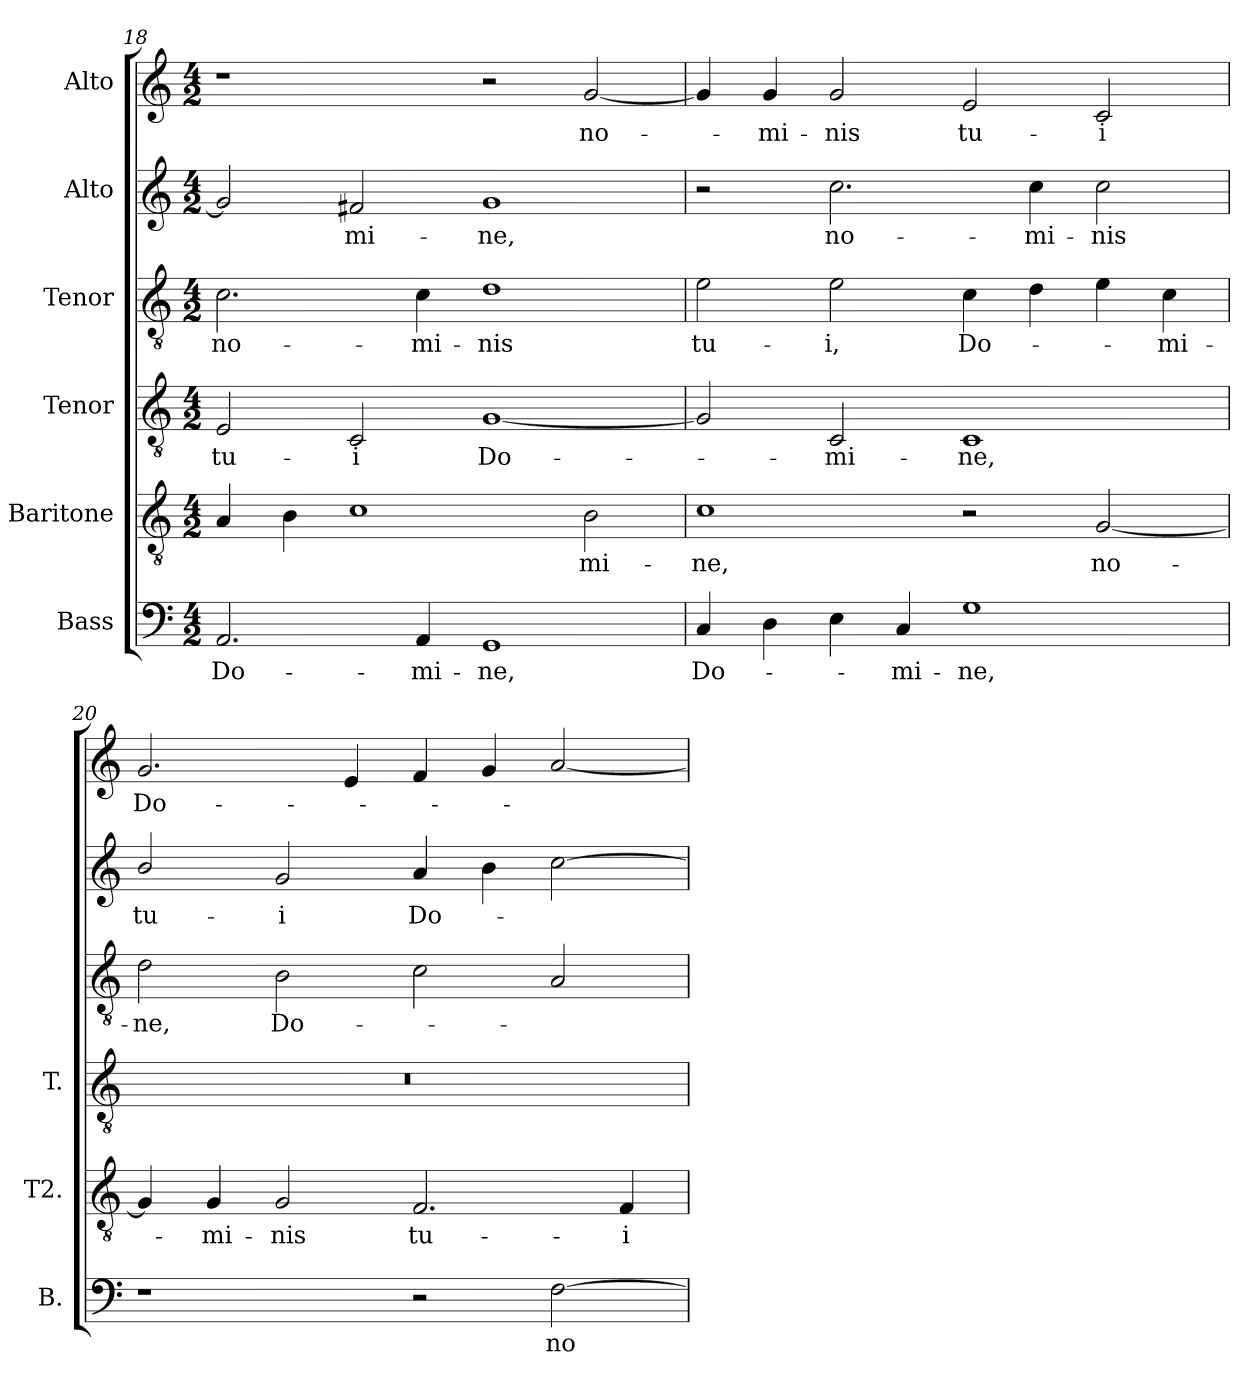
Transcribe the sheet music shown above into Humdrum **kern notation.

**kern	**text	**kern	**text	**kern	**text	**kern	**text	**kern	**text	**kern	**text
*part6	*part6	*part5	*part5	*part4	*part4	*part3	*part3	*part2	*part2	*part1	*part1
*staff6	*staff6	*staff5	*staff5	*staff4	*staff4	*staff3	*staff3	*staff2	*staff2	*staff1	*staff1
*I"Bass	*	*I"Baritone	*	*I"Tenor	*	*I"Tenor	*	*I"Alto	*	*I"Alto	*
*I'B.	*	*I'T2.	*	*I'T.	*	*	*	*	*	*	*
!!LO:PB:g=z
*clefF4	*	*clefGv2	*	*clefGv2	*	*clefGv2	*	*clefG2	*	*clefG2	*
*	*	*ITrd7c12	*	*ITrd7c12	*	*ITrd7c12	*	*	*	*	*
*k[]	*	*k[]	*	*k[]	*	*k[]	*	*k[]	*	*k[]	*
*C:	*	*C:	*	*C:	*	*C:	*	*C:	*	*C:	*
*M4/2	*	*M4/2	*	*M4/2	*	*M4/2	*	*M4/2	*	*M4/2	*
=18	=18	=18	=18	=18	=18	=18	=18	=18	=18	=18	=18
!	!LO:LY:b:color=#000000	!	!	!	!	!	!	!	!	!	!
!	!	!	!	!	!LO:LY:b:color=#000000	!	!	!	!	!	!
!	!	!	!	!	!	!	!LO:LY:b:color=#000000	!	!	!	!
2.AAi/	Do-	4AAi/	.	2EEi/	tu-	2.Ci\	no-	2gi/]	.	1r	.
.	.	4BBi\	.	.	.	.	.	.	.	.	.
!	!	!	!	!	!LO:LY:b:color=#000000	!	!	!	!	!	!
!	!	!	!	!	!	!	!	!	!LO:LY:b:color=#000000	!	!
.	.	1Ci	.	2CCi/	-i	.	.	2f#Xi/	-mi-	.	.
!	!LO:LY:b:color=#000000	!	!	!	!	!	!	!	!	!	!
!	!	!	!	!	!	!	!LO:LY:b:color=#000000	!	!	!	!
4AAi/	-mi-	.	.	.	.	4Ci\	-mi-	.	.	.	.
!	!LO:LY:b:color=#000000	!	!	!	!	!	!	!	!	!	!
!	!	!	!	!	!LO:LY:b:color=#000000	!	!	!	!	!	!
!	!	!	!	!	!	!	!LO:LY:b:color=#000000	!	!	!	!
!	!	!	!	!	!	!	!	!	!LO:LY:b:color=#000000	!	!
1GGi	-ne,	.	.	[1GGi	Do-	1Di	-nis	1gi	-ne,	2r	.
!	!	!	!LO:LY:b:color=#000000	!	!	!	!	!	!	!	!
!	!	!	!	!	!	!	!	!	!	!	!LO:LY:b:color=#000000
.	.	2BBi\	-mi-	.	.	.	.	.	.	[2gi/	no-
=19	=19	=19	=19	=19	=19	=19	=19	=19	=19	=19	=19
!	!LO:LY:b:color=#000000	!	!	!	!	!	!	!	!	!	!
!	!	!	!LO:LY:b:color=#000000	!	!	!	!	!	!	!	!
!	!	!	!	!	!	!	!LO:LY:b:color=#000000	!	!	!	!
4Ci/	Do-	1Ci	-ne,	2GGi/]	.	2Ei\	tu-	2r	.	4gi/]	.
!	!	!	!	!	!	!	!	!	!	!	!LO:LY:b:color=#000000
4Di\	.	.	.	.	.	.	.	.	.	4gi/	-mi-
!	!	!	!	!	!LO:LY:b:color=#000000	!	!	!	!	!	!
!	!	!	!	!	!	!	!LO:LY:b:color=#000000	!	!	!	!
!	!	!	!	!	!	!	!	!	!LO:LY:b:color=#000000	!	!
!	!	!	!	!	!	!	!	!	!	!	!LO:LY:b:color=#000000
4Ei\	.	.	.	2CCi/	-mi-	2Ei\	-i,	2.cci\	no-	2gi/	-nis
!	!LO:LY:b:color=#000000	!	!	!	!	!	!	!	!	!	!
4Ci/	-mi-	.	.	.	.	.	.	.	.	.	.
!	!LO:LY:b:color=#000000	!	!	!	!	!	!	!	!	!	!
!	!	!	!	!	!LO:LY:b:color=#000000	!	!	!	!	!	!
!	!	!	!	!	!	!	!LO:LY:b:color=#000000	!	!	!	!
!	!	!	!	!	!	!	!	!	!	!	!LO:LY:b:color=#000000
1Gi	-ne,	2r	.	1CCi	-ne,	4Ci\	Do-	.	.	2ei/	tu-
!	!	!	!	!	!	!	!	!	!LO:LY:b:color=#000000	!	!
.	.	.	.	.	.	4Di\	.	4cci\	-mi-	.	.
!	!	!	!LO:LY:b:color=#000000	!	!	!	!	!	!	!	!
!	!	!	!	!	!	!	!	!	!LO:LY:b:color=#000000	!	!
!	!	!	!	!	!	!	!	!	!	!	!LO:LY:b:color=#000000
.	.	[2GGi/	no-	.	.	4Ei\	.	2cci\	-nis	2ci/	-i
!	!	!	!	!	!	!	!LO:LY:b:color=#000000	!	!	!	!
.	.	.	.	.	.	4Ci\	-mi-	.	.	.	.
=20	=20	=20	=20	=20	=20	=20	=20	=20	=20	=20	=20
!	!	!	!	!LO:N:vis=1	!	!	!	!	!	!	!
!	!	!	!	!	!	!	!LO:LY:b:color=#000000	!	!	!	!
!	!	!	!	!	!	!	!	!	!LO:LY:b:color=#000000	!	!
!	!	!	!	!	!	!	!	!	!	!	!LO:LY:b:color=#000000
1r	.	4GGi/]	.	0r	.	2Di\	-ne,	2bi/	tu-	2.gi/	Do-
!	!	!	!LO:LY:b:color=#000000	!	!	!	!	!	!	!	!
.	.	4GGi/	-mi-	.	.	.	.	.	.	.	.
!	!	!	!LO:LY:b:color=#000000	!	!	!	!	!	!	!	!
!	!	!	!	!	!	!	!LO:LY:b:color=#000000	!	!	!	!
!	!	!	!	!	!	!	!	!	!LO:LY:b:color=#000000	!	!
.	.	2GGi/	-nis	.	.	2BBi\	Do-	2gi/	-i	.	.
.	.	.	.	.	.	.	.	.	.	4ei/	.
!	!	!	!LO:LY:b:color=#000000	!	!	!	!	!	!	!	!
!	!	!	!	!	!	!	!	!	!LO:LY:b:color=#000000	!	!
2r	.	2.FFi/	tu-	.	.	2Ci\	.	4ai/	Do-	4fi/	.
.	.	.	.	.	.	.	.	4bi\	.	4gi/	.
!	!LO:LY:b:color=#000000	!	!	!	!	!	!	!	!	!	!
[2Fi\	no-	.	.	.	.	2AAi/	.	[2cci\	.	[2ai/	.
!	!	!	!LO:LY:b:color=#000000	!	!	!	!	!	!	!	!
.	.	4FFi/	-i	.	.	.	.	.	.	.	.
=	=	=	=	=	=	=	=	=	=	=	=
*-	*-	*-	*-	*-	*-	*-	*-	*-	*-	*-	*-
